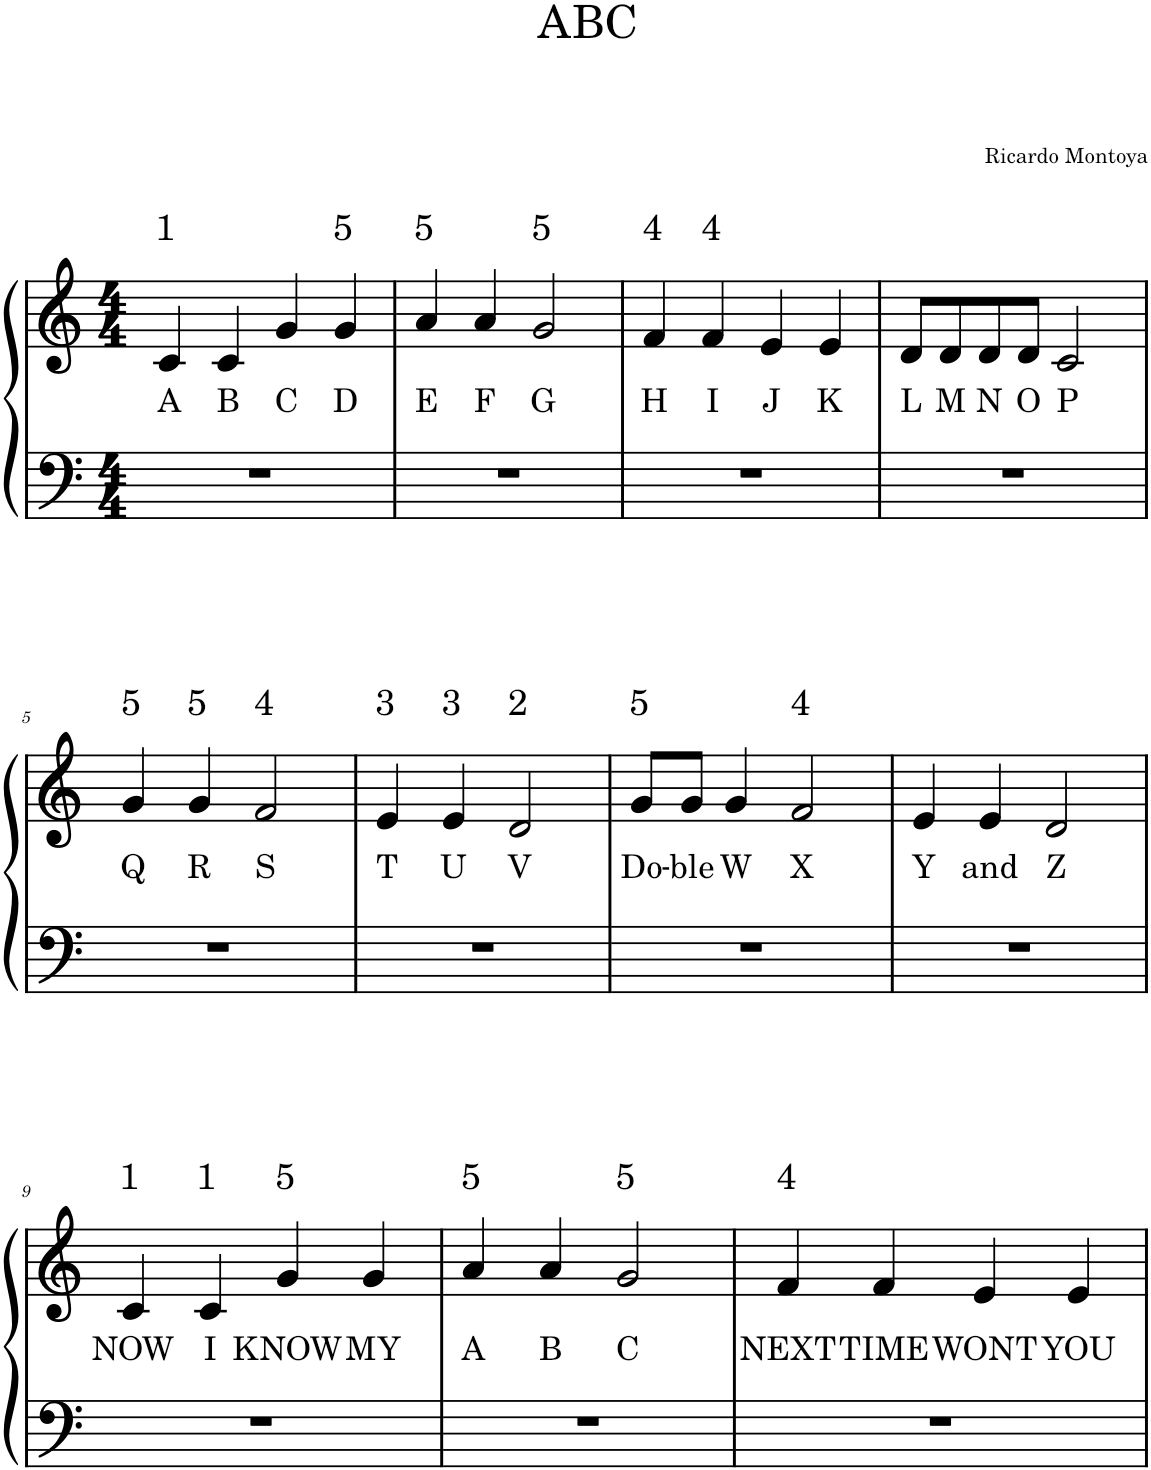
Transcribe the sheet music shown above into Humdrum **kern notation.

**kern	**kern	**text	**harte
*part1	*part1	*part1	*part1
*staff2	*staff1	*staff1	*
*I"Piano	*	*	*
*I'Pno.	*	*	*
*clefF4	*clefG2	*	*
*k[]	*k[]	*	*
*M4/4	*M4/4	*	*
=1	=1	=1	=1
!	!	!LO:LY:b	!LO:H:kt=1
1r	4c/	A	N
!	!	!LO:LY:b	!
.	4c/	B	.
!	!	!LO:LY:b	!
.	4g/	C	.
!	!	!LO:LY:b	!LO:H:kt=5
.	4g/	D	N
=2	=2	=2	=2
!	!	!LO:LY:b	!LO:H:kt=5
1r	4a/	E	N
!	!	!LO:LY:b	!
.	4a/	F	.
!	!	!LO:LY:b	!LO:H:kt=5
.	2g/	G	N
=3	=3	=3	=3
!	!	!LO:LY:b	!LO:H:kt=4
1r	4f/	H	N
!	!	!LO:LY:b	!LO:H:kt=4
.	4f/	I	N
!	!	!LO:LY:b	!
.	4e/	J	.
!	!	!LO:LY:b	!
.	4e/	K	.
=4	=4	=4	=4
!	!	!LO:LY:b	!
1r	8d/L	L	.
!	!	!LO:LY:b	!
.	8d/	M	.
!	!	!LO:LY:b	!
.	8d/	N	.
!	!	!LO:LY:b	!
.	8d/J	O	.
!	!	!LO:LY:b	!
.	2c/	P	.
!!LO:LB:g=z
=5	=5	=5	=5
!	!	!LO:LY:b	!LO:H:kt=5
1r	4g/	Q	N
!	!	!LO:LY:b	!LO:H:kt=5
.	4g/	R	N
!	!	!LO:LY:b	!LO:H:kt=4
.	2f/	S	N
=6	=6	=6	=6
!	!	!LO:LY:b	!LO:H:kt=3
1r	4e/	T	N
!	!	!LO:LY:b	!LO:H:kt=3
.	4e/	U	N
!	!	!LO:LY:b	!LO:H:kt=2
.	2d/	V	N
=7	=7	=7	=7
!	!	!LO:LY:b	!LO:H:kt=5
1r	8g/L	Do-	N
!	!	!LO:LY:b	!
.	8g/J	-ble	.
!	!	!LO:LY:b	!
.	4g/	W	.
!	!	!LO:LY:b	!LO:H:kt=4
.	2f/	X	N
=8	=8	=8	=8
!	!	!LO:LY:b	!
1r	4e/	Y	.
!	!	!LO:LY:b	!
.	4e/	and	.
!	!	!LO:LY:b	!
.	2d/	Z	.
!!LO:LB:g=z
=9	=9	=9	=9
!	!	!LO:LY:b	!LO:H:kt=1
1r	4c/	NOW	N
!	!	!LO:LY:b	!LO:H:kt=1
.	4c/	I	N
!	!	!LO:LY:b	!LO:H:kt=5
.	4g/	KNOW	N
!	!	!LO:LY:b	!
.	4g/	MY	.
=10	=10	=10	=10
!	!	!LO:LY:b	!LO:H:kt=5
1r	4a/	A	N
!	!	!LO:LY:b	!
.	4a/	B	.
!	!	!LO:LY:b	!LO:H:kt=5
.	2g/	C	N
=11	=11	=11	=11
!	!	!LO:LY:b	!LO:H:kt=4
1r	4f/	NEXT	N
!	!	!LO:LY:b	!
.	4f/	TIME	.
!	!	!LO:LY:b	!
.	4e/	WONT	.
!	!	!LO:LY:b	!
.	4e/	YOU	.
=	=	=	=
*-	*-	*-	*-
